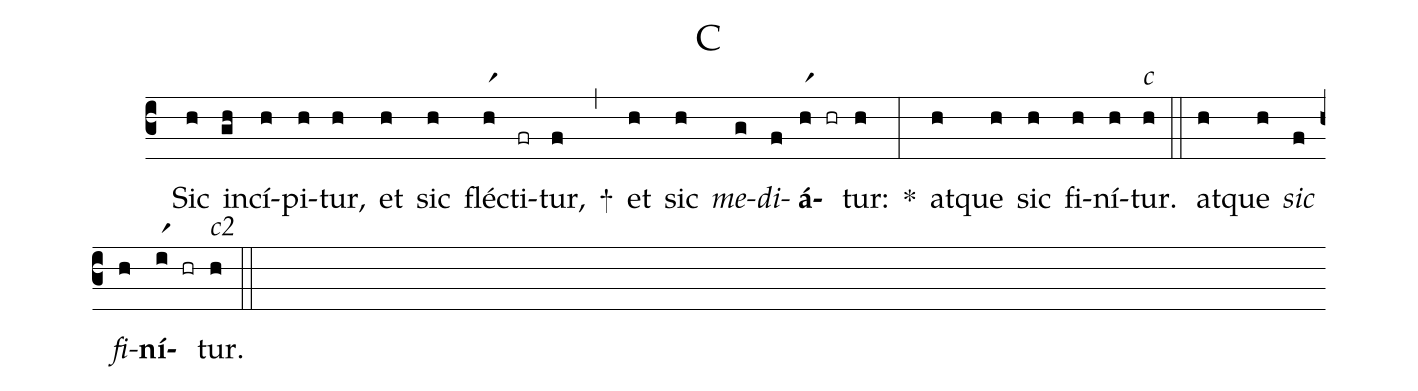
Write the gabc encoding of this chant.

name: C;
%%
(c3) ~() Sic(h) in(gh)cí(h)pi(h)tur,(h) et(h) sic(h) fléc(hr1)ti(fr)tur,(f) <sp>+</sp>(,)
et(h) sic(h) <i>me</i>(g)<i>di</i>(f)<b>á</b>(hr1 hr)tur:(h) <sp>*</sp>(:)

at(h)que(h) sic(h) fi(h)ní(h)<alt>c</alt>tur.(h) (::)
at(h)que(h) <i>sic</i>(f) <i>fi</i>(h)<b>ní</b>(ir1 hr)<alt>c2</alt>tur.(h) (::)
